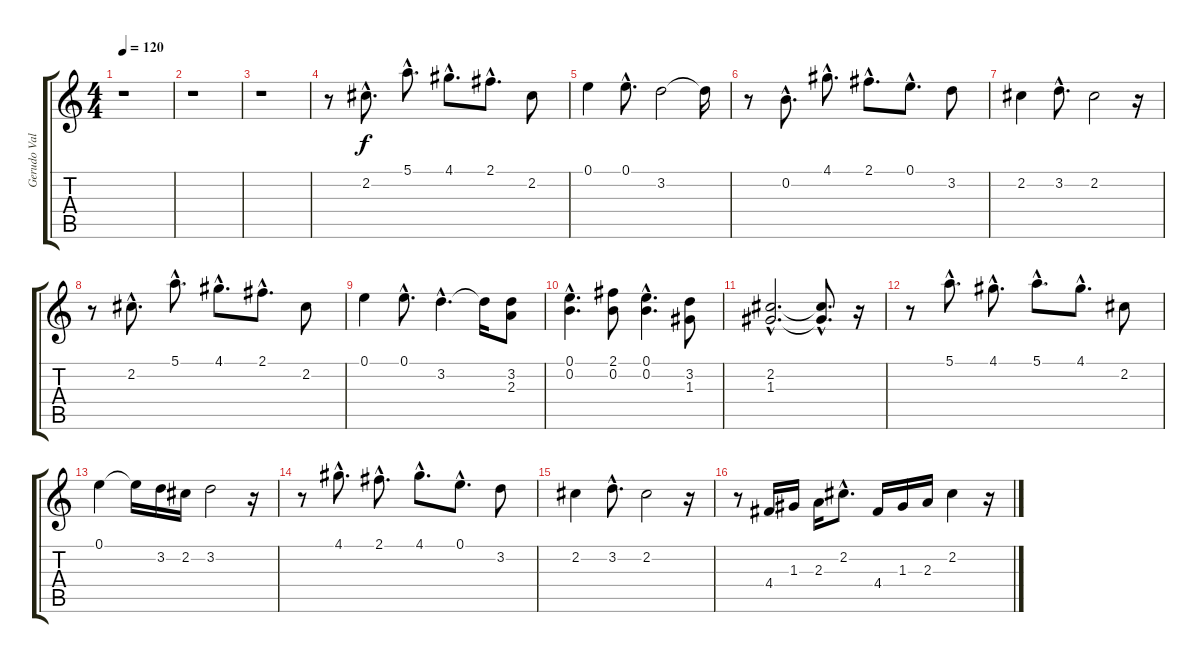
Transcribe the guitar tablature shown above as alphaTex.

\track ("Gerudo Valley" "Gerudo Val") {instrument acousticguitarnylon}
\staff {score tabs}
\tuning (E4 B3 G3 D3 A2 E2) {hide}
\ts (4 4)
\tempo 120
\clef g2
\ks c
r.1{dy f} |
r.1 |
r.1 |
r.8 2.2{hac}.8{d} 5.1{hac}.8{d} 4.1{hac}.8{d} 2.1{hac}.8{d} 2.2.8 |
0.1.4 0.1{hac}.8{d} 3.2.2 3.2{t}.16 |
r.8 0.2{hac}.8{d} 4.1{hac}.8{d} 2.1{hac}.8{d} 0.1{hac}.8{d} 3.2.8 |
2.2.4 3.2{hac}.8{d} 2.2.2 r.16 |
r.8 2.2{hac}.8{d} 5.1{hac}.8{d} 4.1{hac}.8{d} 2.1{hac}.8{d} 2.2.8 |
0.1.4 0.1{hac}.8{d} 3.2{hac}.4{d} 3.2{t}.16 (3.2 2.3).8 |
(0.1{hac} 0.2{hac}).4{d} (2.1 0.2).8 (0.1{hac} 0.2{hac}).4{d} (3.2 1.3).8 |
(2.2{hac} 1.3{hac}).2{d} (2.2{hac t} 1.3{hac t}).8{d} r.16 |
r.8 5.1{hac}.8{d} 4.1{hac}.8{d} 5.1{hac}.8{d} 4.1{hac}.8{d} 2.2.8 |
0.1.4 0.1{t}.16 3.2.16 2.2.16 3.2.2 r.16 |
r.8 4.1{hac}.8{d} 2.1{hac}.8{d} 4.1{hac}.8{d} 0.1{hac}.8{d} 3.2.8 |
2.2.4 3.2{hac}.8{d} 2.2.2 r.16 |
r.8 4.4.16 1.3.16 2.3.16 2.2{hac}.8{d} 4.4.16 1.3.16 2.3.16 2.2.4 r.16
